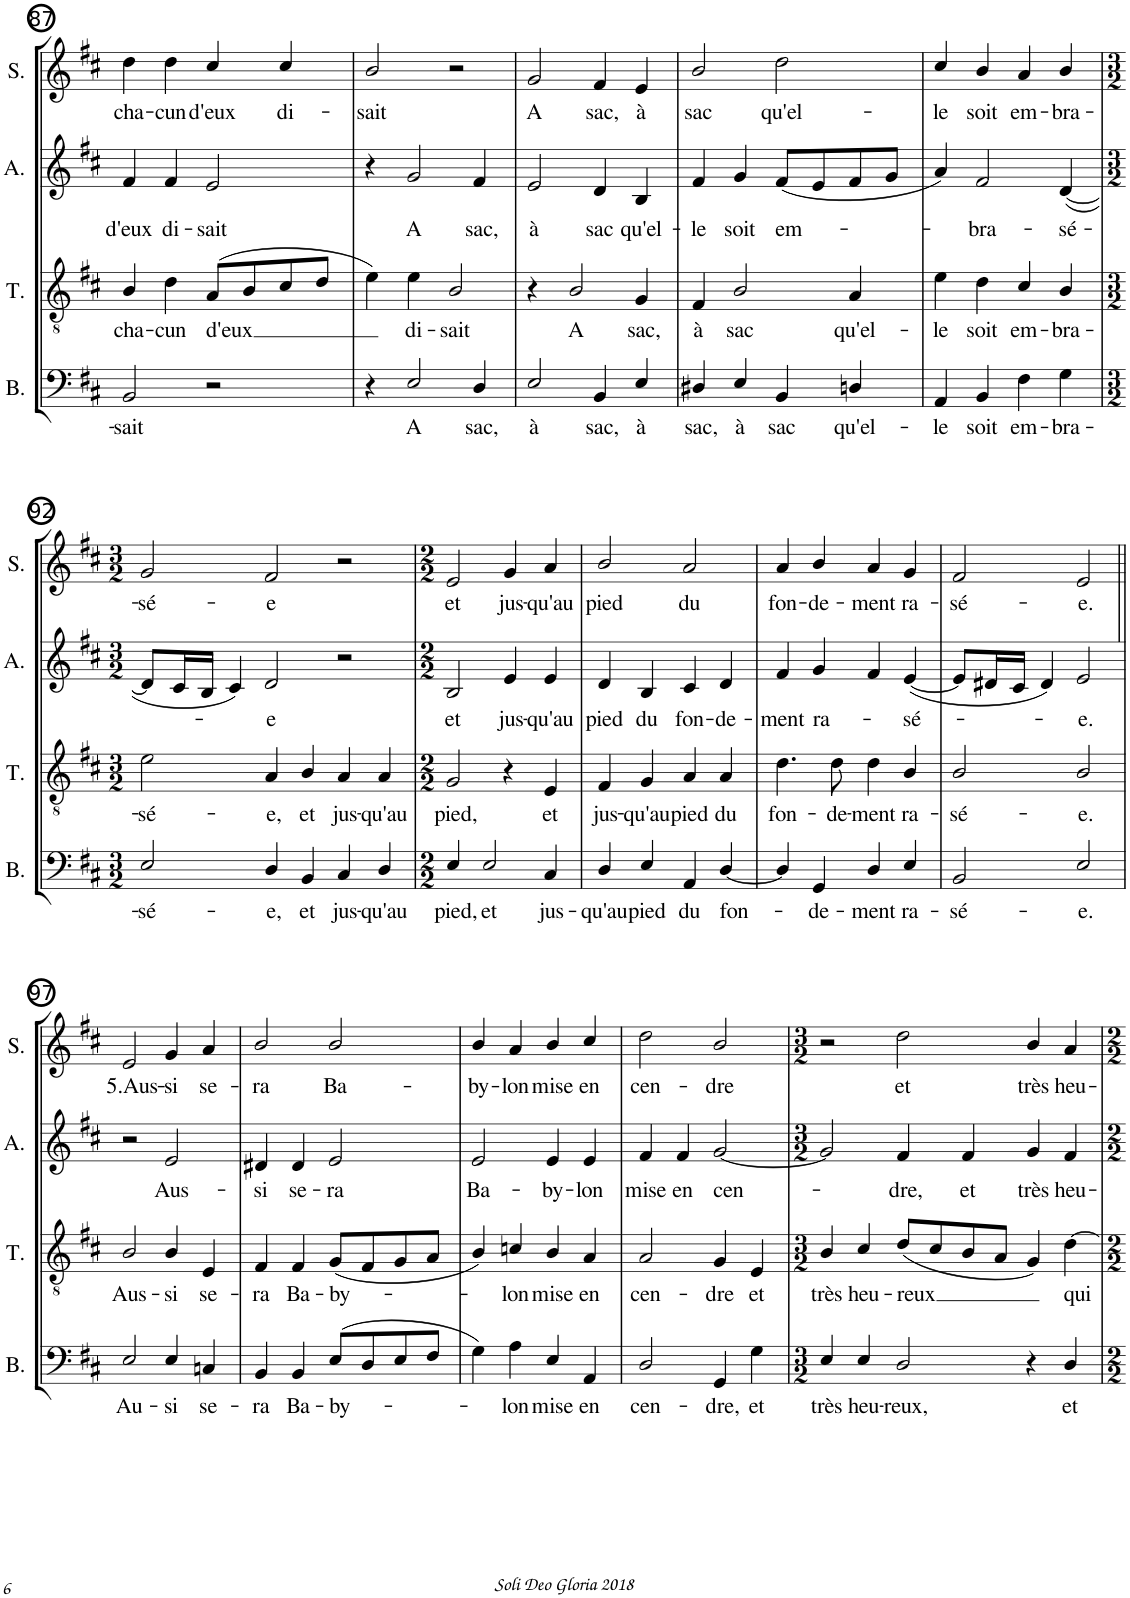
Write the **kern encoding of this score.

**kern	**text	**kern	**text	**kern	**text	**kern	**text
*part4	*part4	*part3	*part3	*part2	*part2	*part1	*part1
*staff4	*staff4	*staff3	*staff3	*staff2	*staff2	*staff1	*staff1
*I"Bass	*	*I"Tenor	*	*I"Alto	*	*I"Soprano	*
*I'B.	*	*I'T.	*	*I'A.	*	*I'S.	*
!!LO:PB:g=z
*clefF4	*	*clefGv2	*	*clefG2	*	*clefG2	*
*k[f#c#]	*	*k[f#c#]	*	*k[f#c#]	*	*k[f#c#]	*
*M2/2	*	*M2/2	*	*M2/2	*	*M2/2	*
=87	=87	=87	=87	=87	=87	=87	=87
!	!LO:LY:b	!	!LO:LY:b	!	!LO:LY:b	!	!LO:LY:b
2BB/	-sait	4B/	cha-	4f#/	d'eux	4dd\	cha-
!	!	!	!LO:LY:b	!	!LO:LY:b	!	!LO:LY:b
.	.	4d\	-cun	4f#/	di-	4dd\	-cun
!	!	!	!LO:LY:b	!	!LO:LY:b	!	!LO:LY:b
2r	.	(8A/L	d'eux	2e/	-sait	4cc#/	d'eux
.	.	8B/	.	.	.	.	.
!	!	!	!	!	!	!	!LO:LY:b
.	.	8c#/	.	.	.	4cc#/	di-
.	.	8d/J	.	.	.	.	.
=88	=88	=88	=88	=88	=88	=88	=88
!	!	!	!	!	!	!	!LO:LY:b
4r	.	4e\)	.	4r	.	2b/	-sait
!	!LO:LY:b	!	!LO:LY:b	!	!LO:LY:b	!	!
2E/	A	4e\	di-	2g/	A	.	.
!	!	!	!LO:LY:b	!	!	!	!
.	.	2B/	-sait	.	.	2r	.
!	!LO:LY:b	!	!	!	!LO:LY:b	!	!
4D/	sac,	.	.	4f#/	sac,	.	.
=89	=89	=89	=89	=89	=89	=89	=89
!	!LO:LY:b	!	!	!	!LO:LY:b	!	!LO:LY:b
2E/	à	4r	.	2e/	à	2g/	A
!	!	!	!LO:LY:b	!	!	!	!
.	.	2B/	A	.	.	.	.
!	!LO:LY:b	!	!	!	!LO:LY:b	!	!LO:LY:b
4BB/	sac,	.	.	4d/	sac	4f#/	sac,
!	!LO:LY:b	!	!LO:LY:b	!	!LO:LY:b	!	!LO:LY:b
4E/	à	4G/	sac,	4B/	qu'el-	4e/	à
=90	=90	=90	=90	=90	=90	=90	=90
!	!LO:LY:b	!	!LO:LY:b	!	!LO:LY:b	!	!LO:LY:b
4D#X/	sac,	4F#/	à	4f#/	-le	2b/	sac
!	!LO:LY:b	!	!LO:LY:b	!	!LO:LY:b	!	!
4E/	à	2B/	sac	4g/	soit	.	.
!	!LO:LY:b	!	!	!	!LO:LY:b	!	!LO:LY:b
4BB/	sac	.	.	(8f#/L	em-	2dd\	qu'el-
.	.	.	.	8e/	.	.	.
!	!LO:LY:b	!	!LO:LY:b	!	!	!	!
4Dn/	qu'el-	4A/	qu'el-	8f#/	.	.	.
.	.	.	.	8g/J	.	.	.
=91	=91	=91	=91	=91	=91	=91	=91
!	!LO:LY:b	!	!LO:LY:b	!	!	!	!LO:LY:b
4AA/	-le	4e\	-le	4a/)	.	4cc#/	-le
!	!LO:LY:b	!	!LO:LY:b	!	!LO:LY:b	!	!LO:LY:b
4BB/	soit	4d\	soit	2f#/	-bra-	4b/	soit
!	!LO:LY:b	!	!LO:LY:b	!	!	!	!LO:LY:b
4F#\	em-	4c#/	em-	.	.	4a/	em-
!	!LO:LY:b	!	!LO:LY:b	!	!LO:LY:b	!	!LO:LY:b
4G\	-bra-	4B/	-bra-	([4d/	-sé-	4b/	-bra-
!!LO:LB:g=z
=92	=92	=92	=92	=92	=92	=92	=92
*M3/2	*	*M3/2	*	*M3/2	*	*M3/2	*
!	!LO:LY:b	!	!LO:LY:b	!	!	!	!LO:LY:b
2E/	-sé-	2e\	-sé-	8d/L]	.	2g/	-sé-
.	.	.	.	16c#/L	.	.	.
.	.	.	.	16B/JJ	.	.	.
.	.	.	.	4c#/)	.	.	.
!	!LO:LY:b	!	!LO:LY:b	!	!LO:LY:b	!	!LO:LY:b
4D/	-e,	4A/	-e,	2d/	-e	2f#/	-e
!	!LO:LY:b	!	!LO:LY:b	!	!	!	!
4BB/	et	4B/	et	.	.	.	.
!	!LO:LY:b	!	!LO:LY:b	!	!	!	!
4C#/	jus-	4A/	jus-	2r	.	2r	.
!	!LO:LY:b	!	!LO:LY:b	!	!	!	!
4D/	-qu'au	4A/	-qu'au	.	.	.	.
=93	=93	=93	=93	=93	=93	=93	=93
*M2/2	*	*M2/2	*	*M2/2	*	*M2/2	*
!	!LO:LY:b	!	!LO:LY:b	!	!LO:LY:b	!	!LO:LY:b
4E/	pied,	2G/	pied,	2B/	et	2e/	et
!	!LO:LY:b	!	!	!	!	!	!
2E/	et	.	.	.	.	.	.
!	!	!	!	!	!LO:LY:b	!	!LO:LY:b
.	.	4r	.	4e/	jus-	4g/	jus-
!	!LO:LY:b	!	!LO:LY:b	!	!LO:LY:b	!	!LO:LY:b
4C#/	jus-	4E/	et	4e/	-qu'au	4a/	-qu'au
=94	=94	=94	=94	=94	=94	=94	=94
!	!LO:LY:b	!	!LO:LY:b	!	!LO:LY:b	!	!LO:LY:b
4D/	-qu'au	4F#/	jus-	4d/	pied	2b/	pied
!	!LO:LY:b	!	!LO:LY:b	!	!LO:LY:b	!	!
4E/	pied	4G/	-qu'au	4B/	du	.	.
!	!LO:LY:b	!	!LO:LY:b	!	!LO:LY:b	!	!LO:LY:b
4AA/	du	4A/	pied	4c#/	fon-	2a/	du
!	!LO:LY:b	!	!LO:LY:b	!	!LO:LY:b	!	!
[4D/	fon-	4A/	du	4d/	-de-	.	.
=95	=95	=95	=95	=95	=95	=95	=95
!	!	!	!LO:LY:b	!	!LO:LY:b	!	!LO:LY:b
4D/]	.	4.d\	fon-	4f#/	-ment	4a/	fon-
!	!LO:LY:b	!	!	!	!LO:LY:b	!	!LO:LY:b
4GG/	-de-	.	.	4g/	ra-	4b/	-de-
!	!	!	!LO:LY:b	!	!	!	!
.	.	8d\	-de-	.	.	.	.
!	!LO:LY:b	!	!LO:LY:b	!	!	!	!LO:LY:b
4D/	-ment	4d\	-ment	4f#/	.	4a/	-ment
!	!LO:LY:b	!	!LO:LY:b	!	!LO:LY:b	!	!LO:LY:b
4E/	ra-	4B/	ra-	([4e/	-sé-	4g/	ra-
=96	=96	=96	=96	=96	=96	=96	=96
!	!LO:LY:b	!	!LO:LY:b	!	!	!	!LO:LY:b
2BB/	-sé-	2B/	-sé-	8e/L]	.	2f#/	-sé-
.	.	.	.	16d#X/L	.	.	.
.	.	.	.	16c#/JJ	.	.	.
.	.	.	.	4d#/)	.	.	.
!	!LO:LY:b	!	!LO:LY:b	!	!LO:LY:b	!	!LO:LY:b
2E/	-e.	2B/	-e.	2e/	-e.	2e/	-e.
!!LO:LB:g=z
=97||	=97||	=97||	=97||	=97||	=97||	=97||	=97||
!	!LO:LY:b	!	!LO:LY:b	!	!	!	!LO:LY:b
2E/	Au-	2B/	Aus-	2r	.	2e/	5.Aus-
!	!LO:LY:b	!	!LO:LY:b	!	!LO:LY:b	!	!LO:LY:b
4E/	-si	4B/	-si	2e/	Aus-	4g/	-si
!	!LO:LY:b	!	!LO:LY:b	!	!	!	!LO:LY:b
4Cn/	se-	4E/	se-	.	.	4a/	se-
=98	=98	=98	=98	=98	=98	=98	=98
!	!LO:LY:b	!	!LO:LY:b	!	!LO:LY:b	!	!LO:LY:b
4BB/	-ra	4F#/	-ra	4d#X/	-si	2b/	-ra
!	!LO:LY:b	!	!LO:LY:b	!	!LO:LY:b	!	!
4BB/	Ba-	4F#/	Ba-	4d#/	se-	.	.
!	!LO:LY:b	!	!LO:LY:b	!	!LO:LY:b	!	!LO:LY:b
(8E/L	-by-	(8G/L	-by-	2e/	-ra	2b/	Ba-
8D/	.	8F#/	.	.	.	.	.
8E/	.	8G/	.	.	.	.	.
8F#/J	.	8A/J	.	.	.	.	.
=99	=99	=99	=99	=99	=99	=99	=99
!	!	!	!	!	!LO:LY:b	!	!LO:LY:b
4G\)	.	4B/)	.	2e/	Ba-	4b/	-by-
!	!LO:LY:b	!	!LO:LY:b	!	!	!	!LO:LY:b
4A\	-lon	4cn/	-lon	.	.	4a/	-lon
!	!LO:LY:b	!	!LO:LY:b	!	!LO:LY:b	!	!LO:LY:b
4E/	mise	4B/	mise	4e/	-by-	4b/	mise
!	!LO:LY:b	!	!LO:LY:b	!	!LO:LY:b	!	!LO:LY:b
4AA/	en	4A/	en	4e/	-lon	4cc#/	en
=100	=100	=100	=100	=100	=100	=100	=100
!	!LO:LY:b	!	!LO:LY:b	!	!LO:LY:b	!	!LO:LY:b
2D/	cen-	2A/	cen-	4f#/	mise	2dd\	cen-
!	!	!	!	!	!LO:LY:b	!	!
.	.	.	.	4f#/	en	.	.
!	!LO:LY:b	!	!LO:LY:b	!	!LO:LY:b	!	!LO:LY:b
4GG/	-dre,	4G/	-dre	[2g/	cen-	2b/	-dre
!	!LO:LY:b	!	!LO:LY:b	!	!	!	!
4G\	et	4E/	et	.	.	.	.
=101	=101	=101	=101	=101	=101	=101	=101
*M3/2	*	*M3/2	*	*M3/2	*	*M3/2	*
!	!LO:LY:b	!	!LO:LY:b	!	!	!	!
4E/	très	4B/	très	2g/]	.	2r	.
!	!LO:LY:b	!	!LO:LY:b	!	!	!	!
4E/	heu-	4c#/	heu-	.	.	.	.
!	!LO:LY:b	!	!LO:LY:b	!	!LO:LY:b	!	!LO:LY:b
2D/	-reux,	(8d/L	-reux	4f#/	-dre,	2dd\	et
.	.	8c#/	.	.	.	.	.
!	!	!	!	!	!LO:LY:b	!	!
.	.	8B/	.	4f#/	et	.	.
.	.	8A/J	.	.	.	.	.
!	!	!	!	!	!LO:LY:b	!	!LO:LY:b
4r	.	4G/)	.	4g/	très	4b/	très
!	!LO:LY:b	!	!LO:LY:b	!	!LO:LY:b	!	!LO:LY:b
4D/	et	[4d\	qui	4f#/	heu-	4a/	heu-
=	=	=	=	=	=	=	=
*-	*-	*-	*-	*-	*-	*-	*-
